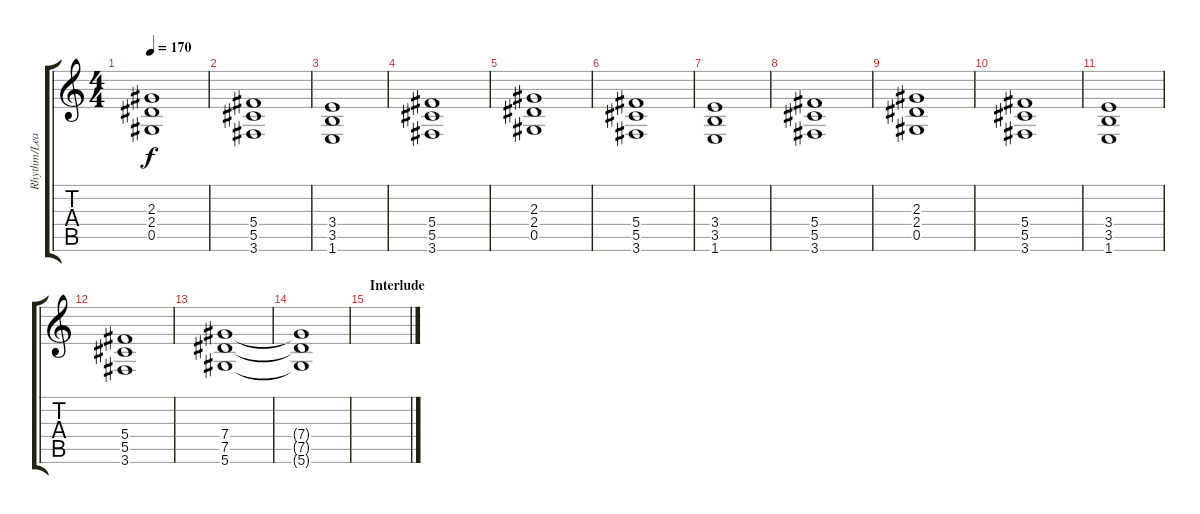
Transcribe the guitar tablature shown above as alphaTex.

\track ("Rhythm/Lead Guitar - Badi Boy" "Rhythm/Lea") {instrument overdrivenguitar}
\staff {score tabs}
\tuning (Eb4 Bb3 Gb3 Db3 Ab2 Eb2) {hide}
\ts (4 4)
\tempo 170
\clef g2
\ks c
(2.3 2.4 0.5).1{dy f} |
(5.4 5.5 3.6).1 |
(3.4 3.5 1.6).1 |
(5.4 5.5 3.6).1 |
(2.3 2.4 0.5).1 |
(5.4 5.5 3.6).1 |
(3.4 3.5 1.6).1 |
(5.4 5.5 3.6).1 |
(2.3 2.4 0.5).1 |
(5.4 5.5 3.6).1 |
(3.4 3.5 1.6).1 |
(5.4 5.5 3.6).1 |
(7.4 7.5 5.6).1 |
(7.4{t} 7.5{t} 5.6{t}).1 |
\section ("" "Interlude")
